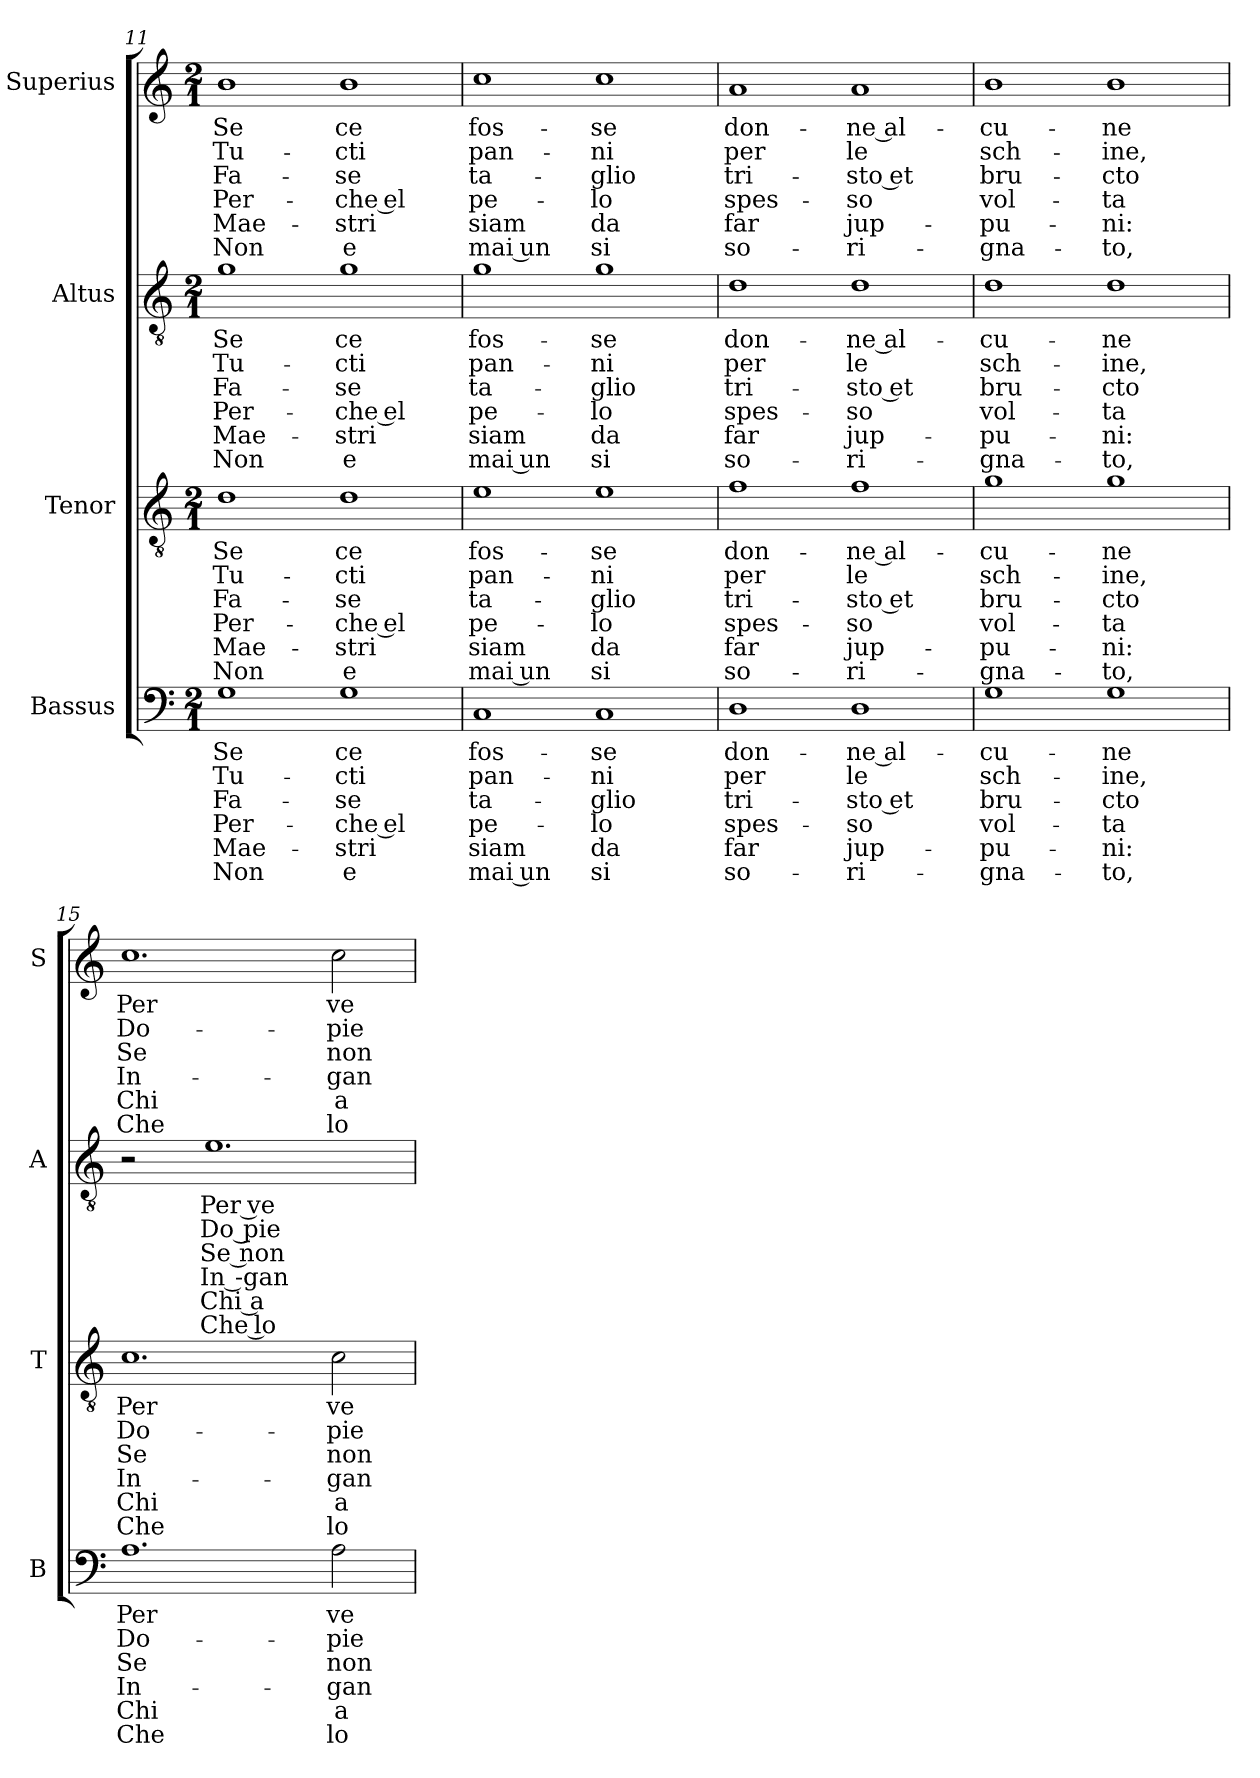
**kern	**text	**text	**text	**text	**text	**text	**kern	**text	**text	**text	**text	**text	**text	**kern	**text	**text	**text	**text	**text	**text	**kern	**text	**text	**text	**text	**text	**text
*part4	*part4	*part4	*part4	*part4	*part4	*part4	*part3	*part3	*part3	*part3	*part3	*part3	*part3	*part2	*part2	*part2	*part2	*part2	*part2	*part2	*part1	*part1	*part1	*part1	*part1	*part1	*part1
*staff4	*staff4	*staff4	*staff4	*staff4	*staff4	*staff4	*staff3	*staff3	*staff3	*staff3	*staff3	*staff3	*staff3	*staff2	*staff2	*staff2	*staff2	*staff2	*staff2	*staff2	*staff1	*staff1	*staff1	*staff1	*staff1	*staff1	*staff1
*I"Bassus	*	*	*	*	*	*	*I"Tenor	*	*	*	*	*	*	*I"Altus	*	*	*	*	*	*	*I"Superius	*	*	*	*	*	*
*I'B	*	*	*	*	*	*	*I'T	*	*	*	*	*	*	*I'A	*	*	*	*	*	*	*I'S	*	*	*	*	*	*
*clefF4	*	*	*	*	*	*	*clefGv2	*	*	*	*	*	*	*clefGv2	*	*	*	*	*	*	*clefG2	*	*	*	*	*	*
*k[]	*	*	*	*	*	*	*k[]	*	*	*	*	*	*	*k[]	*	*	*	*	*	*	*k[]	*	*	*	*	*	*
*M2/1	*	*	*	*	*	*	*M2/1	*	*	*	*	*	*	*M2/1	*	*	*	*	*	*	*M2/1	*	*	*	*	*	*
=11	=11	=11	=11	=11	=11	=11	=11	=11	=11	=11	=11	=11	=11	=11	=11	=11	=11	=11	=11	=11	=11	=11	=11	=11	=11	=11	=11
1G	Se	Tu-	Fa-	Per-	Mae-	Non	1d	Se	Tu-	Fa-	Per-	Mae-	Non	1g	Se	Tu-	Fa-	Per-	Mae-	Non	1b	Se	Tu-	Fa-	Per-	Mae-	Non
1G	ce	-cti	-se	-che el	-stri	e	1d	ce	-cti	-se	-che el	-stri	e	1g	ce	-cti	-se	-che el	-stri	e	1b	ce	-cti	-se	-che el	-stri	e
=12	=12	=12	=12	=12	=12	=12	=12	=12	=12	=12	=12	=12	=12	=12	=12	=12	=12	=12	=12	=12	=12	=12	=12	=12	=12	=12	=12
1C	fos-	pan-	ta-	pe-	siam	mai un	1e	fos-	pan-	ta-	pe-	siam	mai un	1g	fos-	pan-	ta-	pe-	siam	mai un	1cc	fos-	pan-	ta-	pe-	siam	mai un
1C	-se	-ni	-glio	-lo	da	si	1e	-se	-ni	-glio	-lo	da	si	1g	-se	-ni	-glio	-lo	da	si	1cc	-se	-ni	-glio	-lo	da	si
=13	=13	=13	=13	=13	=13	=13	=13	=13	=13	=13	=13	=13	=13	=13	=13	=13	=13	=13	=13	=13	=13	=13	=13	=13	=13	=13	=13
1D	don-	per	tri-	spes-	far	so-	1f	don-	per	tri-	spes-	far	so-	1d	don-	per	tri-	spes-	far	so-	1a	don-	per	tri-	spes-	far	so-
1D	-ne al-	le	-sto et	-so	jup-	-ri-	1f	-ne al-	le	-sto et	-so	jup-	-ri-	1d	-ne al-	le	-sto et	-so	jup-	-ri-	1a	-ne al-	le	-sto et	-so	jup-	-ri-
=14	=14	=14	=14	=14	=14	=14	=14	=14	=14	=14	=14	=14	=14	=14	=14	=14	=14	=14	=14	=14	=14	=14	=14	=14	=14	=14	=14
1G	-cu-	sch-	bru-	vol-	-pu-	-gna-	1g	-cu-	sch-	bru-	vol-	-pu-	-gna-	1d	-cu-	sch-	bru-	vol-	-pu-	-gna-	1b	-cu-	sch-	bru-	vol-	-pu-	-gna-
1G	-ne	-ine,	-cto	-ta	-ni:	-to,	1g	-ne	-ine,	-cto	-ta	-ni:	-to,	1d	-ne	-ine,	-cto	-ta	-ni:	-to,	1b	-ne	-ine,	-cto	-ta	-ni:	-to,
=15	=15	=15	=15	=15	=15	=15	=15	=15	=15	=15	=15	=15	=15	=15	=15	=15	=15	=15	=15	=15	=15	=15	=15	=15	=15	=15	=15
1.A	Per	Do-	Se	In-	Chi	Che	1.c	Per	Do-	Se	In-	Chi	Che	2r	.	.	.	.	.	.	1.cc	Per	Do-	Se	In-	Chi	Che
.	.	.	.	.	.	.	.	.	.	.	.	.	.	1.e	Per ve-	Do pie	Se non	In -gan-	Chi a	Che lo	.	.	.	.	.	.	.
2A	ve-	-pie	non	-gan-	a	lo	2c	ve-	-pie	non	-gan-	a	lo	.	.	.	.	.	.	.	2cc	ve-	-pie	non	-gan-	a	lo
=	=	=	=	=	=	=	=	=	=	=	=	=	=	=	=	=	=	=	=	=	=	=	=	=	=	=	=
*-	*-	*-	*-	*-	*-	*-	*-	*-	*-	*-	*-	*-	*-	*-	*-	*-	*-	*-	*-	*-	*-	*-	*-	*-	*-	*-	*-
